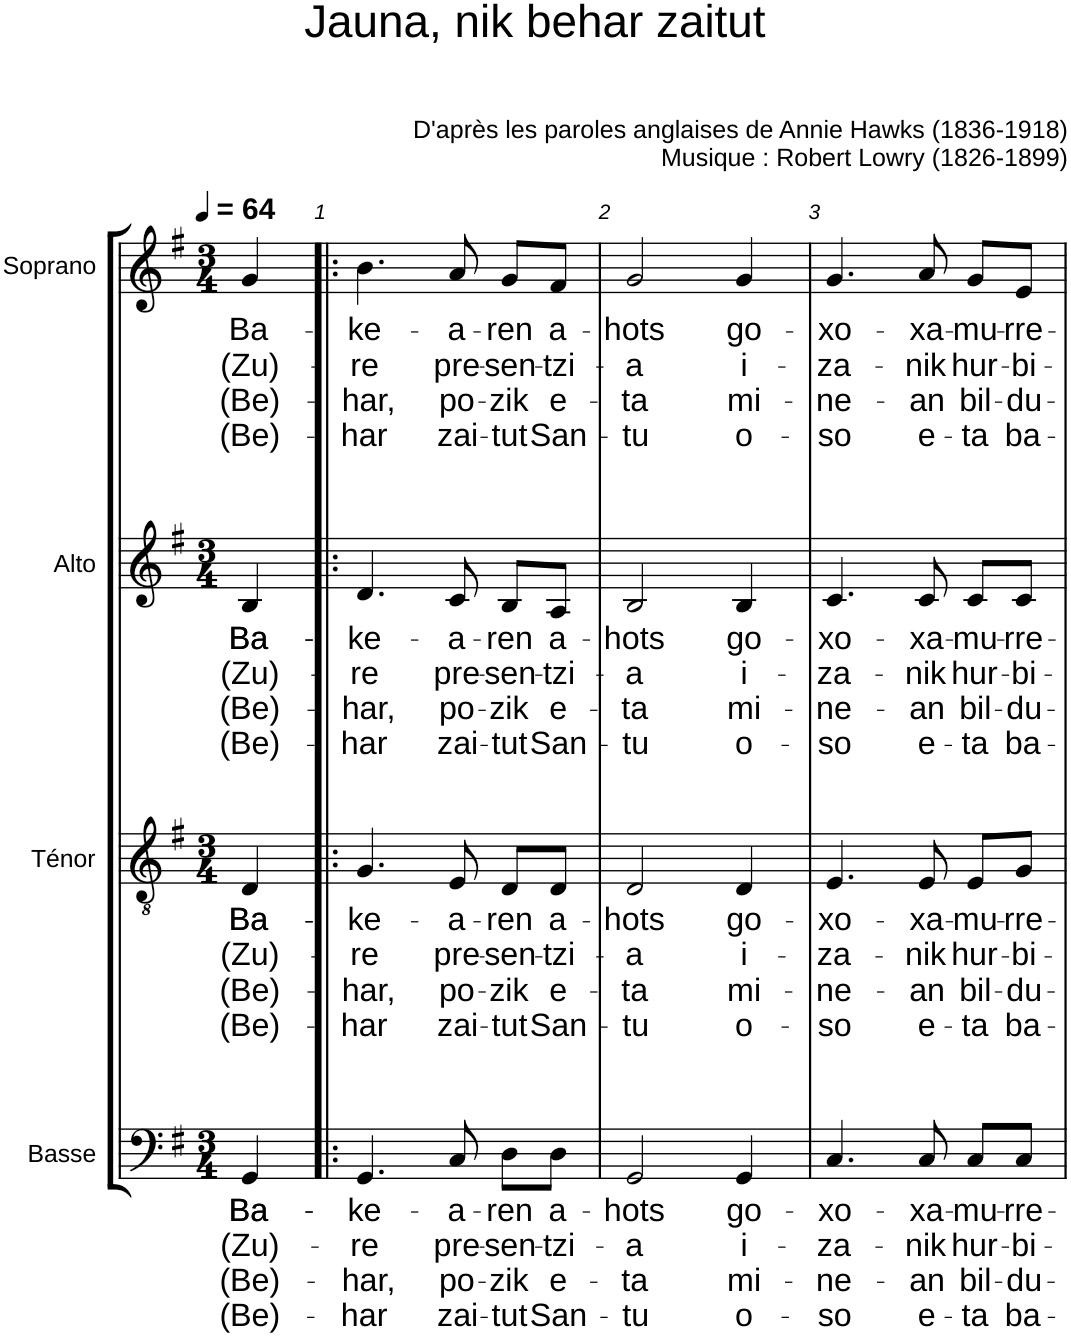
**kern	**text	**text	**text	**text	**kern	**text	**text	**text	**text	**kern	**text	**text	**text	**text	**kern	**text	**text	**text	**text
*part4	*part4	*part4	*part4	*part4	*part3	*part3	*part3	*part3	*part3	*part2	*part2	*part2	*part2	*part2	*part1	*part1	*part1	*part1	*part1
*staff4	*staff4	*staff4	*staff4	*staff4	*staff3	*staff3	*staff3	*staff3	*staff3	*staff2	*staff2	*staff2	*staff2	*staff2	*staff1	*staff1	*staff1	*staff1	*staff1
*I"Basse	*	*	*	*	*I"Ténor	*	*	*	*	*I"Alto	*	*	*	*	*I"Soprano	*	*	*	*
*I'B.	*	*	*	*	*I'T.	*	*	*	*	*I'A.	*	*	*	*	*I'S.	*	*	*	*
*clefF4	*	*	*	*	*clefGv2	*	*	*	*	*clefG2	*	*	*	*	*clefG2	*	*	*	*
*k[f#]	*	*	*	*	*k[f#]	*	*	*	*	*k[f#]	*	*	*	*	*k[f#]	*	*	*	*
*M3/4	*	*	*	*	*M3/4	*	*	*	*	*M3/4	*	*	*	*	*M3/4	*	*	*	*
*MM64	*	*	*	*	*MM64	*	*	*	*	*MM64	*	*	*	*	*MM64	*	*	*	*
=	=	=	=	=	=	=	=	=	=	=	=	=	=	=	=	=	=	=	=
!	!LO:LY:b	!LO:LY:b	!LO:LY:b	!LO:LY:b	!	!LO:LY:b	!LO:LY:b	!LO:LY:b	!LO:LY:b	!	!LO:LY:b	!LO:LY:b	!LO:LY:b	!LO:LY:b	!	!LO:LY:b	!LO:LY:b	!LO:LY:b	!LO:LY:b
4GG/	Ba-	(Zu)-	(Be)-	(Be)-	4D/	Ba-	(Zu)-	(Be)-	(Be)-	4B/	Ba-	(Zu)-	(Be)-	(Be)-	4g/	Ba-	(Zu)-	(Be)-	(Be)-
=1!|:	=1!|:	=1!|:	=1!|:	=1!|:	=1!|:	=1!|:	=1!|:	=1!|:	=1!|:	=1!|:	=1!|:	=1!|:	=1!|:	=1!|:	=1!|:	=1!|:	=1!|:	=1!|:	=1!|:
!	!LO:LY:b	!LO:LY:b	!LO:LY:b	!LO:LY:b	!	!LO:LY:b	!LO:LY:b	!LO:LY:b	!LO:LY:b	!	!LO:LY:b	!LO:LY:b	!LO:LY:b	!LO:LY:b	!	!LO:LY:b	!LO:LY:b	!LO:LY:b	!LO:LY:b
4.GG/	-ke-	-re	-har,	-har	4.G/	-ke-	-re	-har,	-har	4.d/	-ke-	-re	-har,	-har	4.b\	-ke-	-re	-har,	-har
!	!LO:LY:b	!LO:LY:b	!LO:LY:b	!LO:LY:b	!	!LO:LY:b	!LO:LY:b	!LO:LY:b	!LO:LY:b	!	!LO:LY:b	!LO:LY:b	!LO:LY:b	!LO:LY:b	!	!LO:LY:b	!LO:LY:b	!LO:LY:b	!LO:LY:b
8C/	-a-	pre-	po-	zai-	8E/	-a-	pre-	po-	zai-	8c/	-a-	pre-	po-	zai-	8a/	-a-	pre-	po-	zai-
!	!LO:LY:b	!LO:LY:b	!LO:LY:b	!LO:LY:b	!	!LO:LY:b	!LO:LY:b	!LO:LY:b	!LO:LY:b	!	!LO:LY:b	!LO:LY:b	!LO:LY:b	!LO:LY:b	!	!LO:LY:b	!LO:LY:b	!LO:LY:b	!LO:LY:b
8D\L	-ren	-sen-	-zik	-tut	8D/L	-ren	-sen-	-zik	-tut	8B/L	-ren	-sen-	-zik	-tut	8g/L	-ren	-sen-	-zik	-tut
!	!LO:LY:b	!LO:LY:b	!LO:LY:b	!LO:LY:b	!	!LO:LY:b	!LO:LY:b	!LO:LY:b	!LO:LY:b	!	!LO:LY:b	!LO:LY:b	!LO:LY:b	!LO:LY:b	!	!LO:LY:b	!LO:LY:b	!LO:LY:b	!LO:LY:b
8D\J	a-	-tzi-	e-	San-	8D/J	a-	-tzi-	e-	San-	8A/J	a-	-tzi-	e-	San-	8f#/J	a-	-tzi-	e-	San-
=2	=2	=2	=2	=2	=2	=2	=2	=2	=2	=2	=2	=2	=2	=2	=2	=2	=2	=2	=2
!	!LO:LY:b	!LO:LY:b	!LO:LY:b	!LO:LY:b	!	!LO:LY:b	!LO:LY:b	!LO:LY:b	!LO:LY:b	!	!LO:LY:b	!LO:LY:b	!LO:LY:b	!LO:LY:b	!	!LO:LY:b	!LO:LY:b	!LO:LY:b	!LO:LY:b
2GG/	-hots	-a	-ta	-tu	2D/	-hots	-a	-ta	-tu	2B/	-hots	-a	-ta	-tu	2g/	-hots	-a	-ta	-tu
!	!LO:LY:b	!LO:LY:b	!LO:LY:b	!LO:LY:b	!	!LO:LY:b	!LO:LY:b	!LO:LY:b	!LO:LY:b	!	!LO:LY:b	!LO:LY:b	!LO:LY:b	!LO:LY:b	!	!LO:LY:b	!LO:LY:b	!LO:LY:b	!LO:LY:b
4GG/	go-	i-	mi-	o-	4D/	go-	i-	mi-	o-	4B/	go-	i-	mi-	o-	4g/	go-	i-	mi-	o-
=3	=3	=3	=3	=3	=3	=3	=3	=3	=3	=3	=3	=3	=3	=3	=3	=3	=3	=3	=3
!	!LO:LY:b	!LO:LY:b	!LO:LY:b	!LO:LY:b	!	!LO:LY:b	!LO:LY:b	!LO:LY:b	!LO:LY:b	!	!LO:LY:b	!LO:LY:b	!LO:LY:b	!LO:LY:b	!	!LO:LY:b	!LO:LY:b	!LO:LY:b	!LO:LY:b
4.C/	-xo-	-za-	-ne-	-so	4.E/	-xo-	-za-	-ne-	-so	4.c/	-xo-	-za-	-ne-	-so	4.g/	-xo-	-za-	-ne-	-so
!	!LO:LY:b	!LO:LY:b	!LO:LY:b	!LO:LY:b	!	!LO:LY:b	!LO:LY:b	!LO:LY:b	!LO:LY:b	!	!LO:LY:b	!LO:LY:b	!LO:LY:b	!LO:LY:b	!	!LO:LY:b	!LO:LY:b	!LO:LY:b	!LO:LY:b
8C/	-xa-	-nik	-an	e-	8E/	-xa-	-nik	-an	e-	8c/	-xa-	-nik	-an	e-	8a/	-xa-	-nik	-an	e-
!	!LO:LY:b	!LO:LY:b	!LO:LY:b	!LO:LY:b	!	!LO:LY:b	!LO:LY:b	!LO:LY:b	!LO:LY:b	!	!LO:LY:b	!LO:LY:b	!LO:LY:b	!LO:LY:b	!	!LO:LY:b	!LO:LY:b	!LO:LY:b	!LO:LY:b
8C/L	-mu-	hur-	bil-	-ta	8E/L	-mu-	hur-	bil-	-ta	8c/L	-mu-	hur-	bil-	-ta	8g/L	-mu-	hur-	bil-	-ta
!	!LO:LY:b	!LO:LY:b	!LO:LY:b	!LO:LY:b	!	!LO:LY:b	!LO:LY:b	!LO:LY:b	!LO:LY:b	!	!LO:LY:b	!LO:LY:b	!LO:LY:b	!LO:LY:b	!	!LO:LY:b	!LO:LY:b	!LO:LY:b	!LO:LY:b
8C/J	-rre-	-bi-	-du-	ba-	8G/J	-rre-	-bi-	-du-	ba-	8c/J	-rre-	-bi-	-du-	ba-	8e/J	-rre-	-bi-	-du-	ba-
=	=	=	=	=	=	=	=	=	=	=	=	=	=	=	=	=	=	=	=
*-	*-	*-	*-	*-	*-	*-	*-	*-	*-	*-	*-	*-	*-	*-	*-	*-	*-	*-	*-
